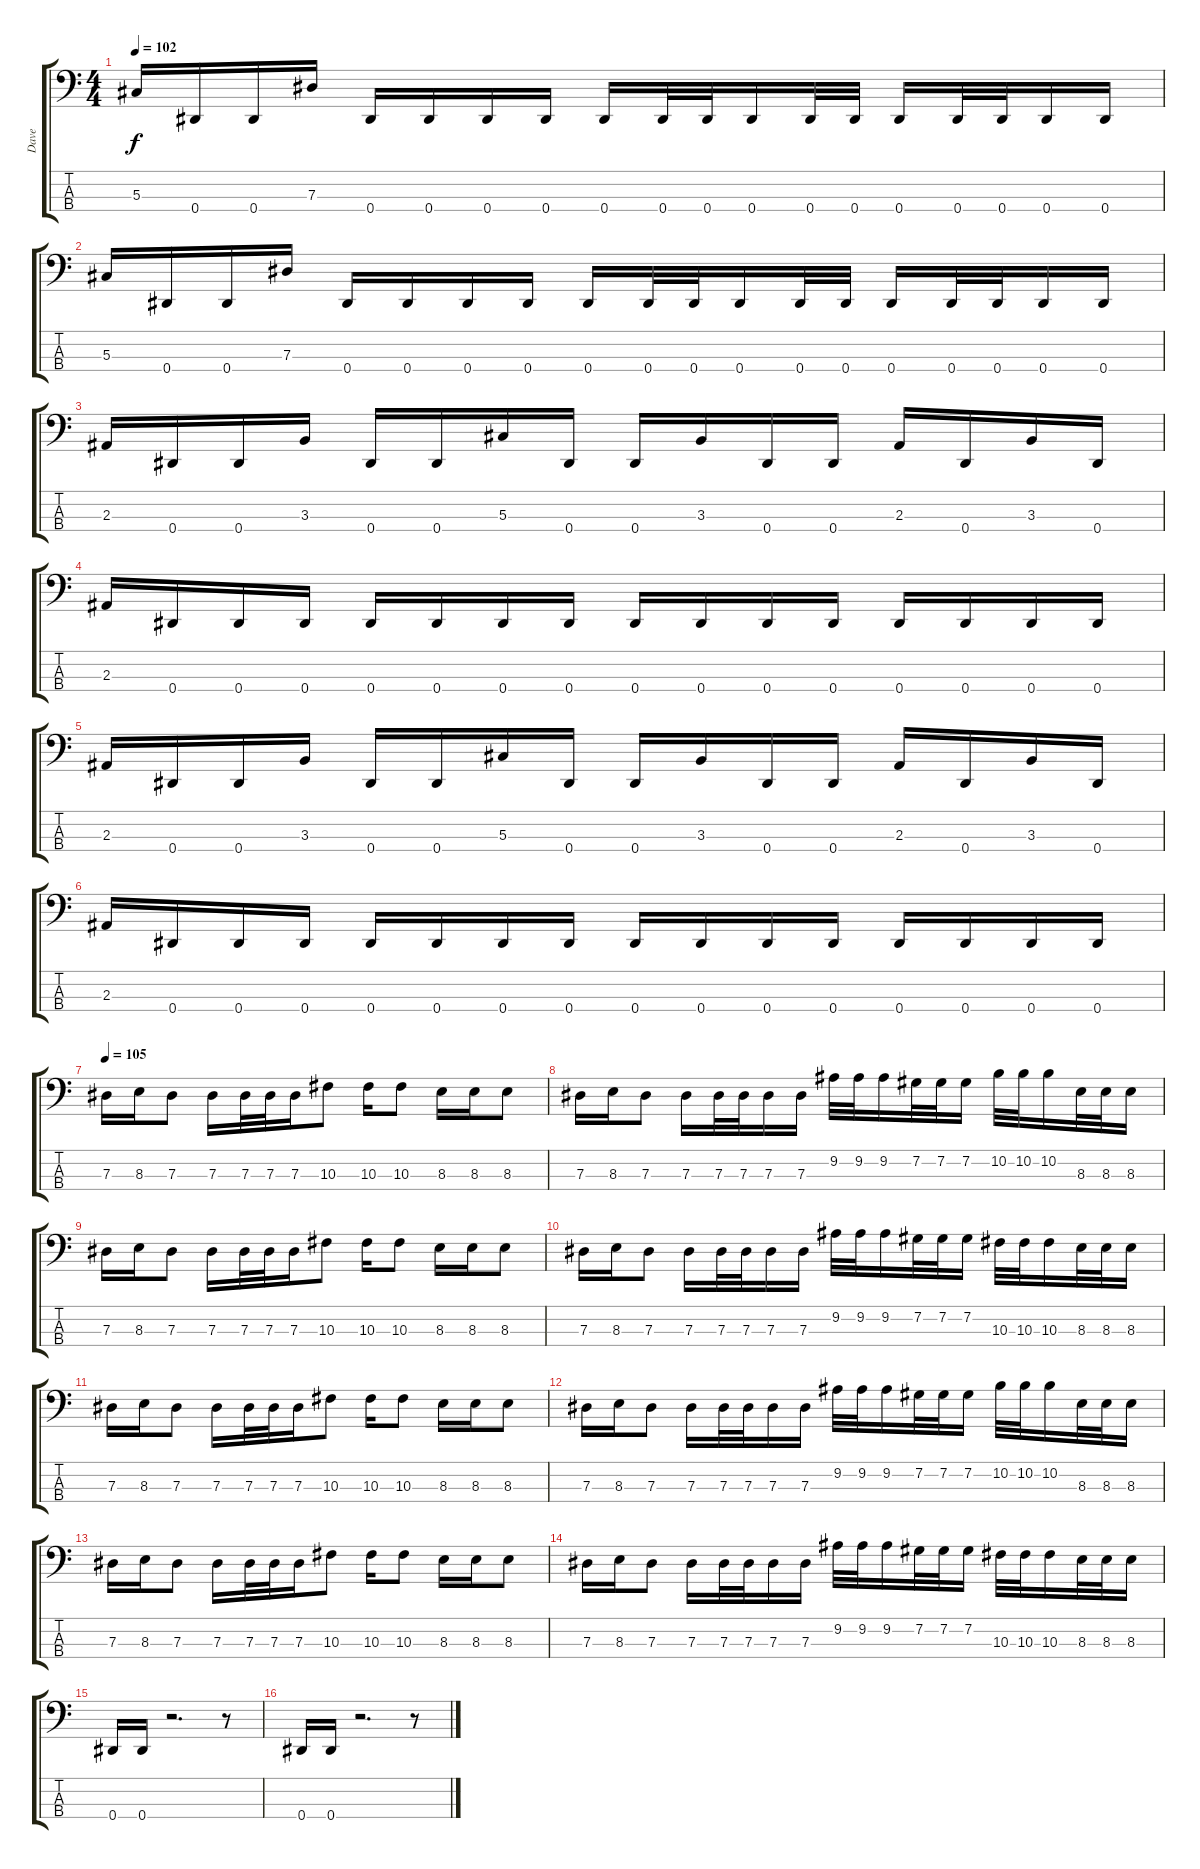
\track ("Dave" "Dave") {instrument electricbasspick}
\staff {score tabs}
\tuning (Gb2 Db2 Ab1 Eb1) {hide}
\ts (4 4)
\tempo 102
\clef f4
\ks c
5.3.16{dy f} 0.4.16 0.4.16 7.3.16 0.4.16 0.4.16 0.4.16 0.4.16 0.4.16 0.4.32 0.4.32 0.4.16 0.4.32 0.4.32 0.4.16 0.4.32 0.4.32 0.4.16 0.4.16 |
5.3.16 0.4.16 0.4.16 7.3.16 0.4.16 0.4.16 0.4.16 0.4.16 0.4.16 0.4.32 0.4.32 0.4.16 0.4.32 0.4.32 0.4.16 0.4.32 0.4.32 0.4.16 0.4.16 |
2.3.16 0.4.16 0.4.16 3.3.16 0.4.16 0.4.16 5.3.16 0.4.16 0.4.16 3.3.16 0.4.16 0.4.16 2.3.16 0.4.16 3.3.16 0.4.16 |
2.3.16 0.4.16 0.4.16 0.4.16 0.4.16 0.4.16 0.4.16 0.4.16 0.4.16 0.4.16 0.4.16 0.4.16 0.4.16 0.4.16 0.4.16 0.4.16 |
2.3.16 0.4.16 0.4.16 3.3.16 0.4.16 0.4.16 5.3.16 0.4.16 0.4.16 3.3.16 0.4.16 0.4.16 2.3.16 0.4.16 3.3.16 0.4.16 |
2.3.16 0.4.16 0.4.16 0.4.16 0.4.16 0.4.16 0.4.16 0.4.16 0.4.16 0.4.16 0.4.16 0.4.16 0.4.16 0.4.16 0.4.16 0.4.16 |
\tempo 105
7.3.16 8.3.16 7.3.8 7.3.16 7.3.32 7.3.32 7.3.16 10.3.8 10.3.16 10.3.8 8.3.16 8.3.16 8.3.8 |
7.3.16 8.3.16 7.3.8 7.3.16 7.3.32 7.3.32 7.3.16 7.3.16 9.2.32 9.2.32 9.2.16 7.2.32 7.2.32 7.2.16 10.2.32 10.2.32 10.2.16 8.3.32 8.3.32 8.3.16 |
7.3.16 8.3.16 7.3.8 7.3.16 7.3.32 7.3.32 7.3.16 10.3.8 10.3.16 10.3.8 8.3.16 8.3.16 8.3.8 |
7.3.16 8.3.16 7.3.8 7.3.16 7.3.32 7.3.32 7.3.16 7.3.16 9.2.32 9.2.32 9.2.16 7.2.32 7.2.32 7.2.16 10.3.32 10.3.32 10.3.16 8.3.32 8.3.32 8.3.16 |
7.3.16 8.3.16 7.3.8 7.3.16 7.3.32 7.3.32 7.3.16 10.3.8 10.3.16 10.3.8 8.3.16 8.3.16 8.3.8 |
7.3.16 8.3.16 7.3.8 7.3.16 7.3.32 7.3.32 7.3.16 7.3.16 9.2.32 9.2.32 9.2.16 7.2.32 7.2.32 7.2.16 10.2.32 10.2.32 10.2.16 8.3.32 8.3.32 8.3.16 |
7.3.16 8.3.16 7.3.8 7.3.16 7.3.32 7.3.32 7.3.16 10.3.8 10.3.16 10.3.8 8.3.16 8.3.16 8.3.8 |
7.3.16 8.3.16 7.3.8 7.3.16 7.3.32 7.3.32 7.3.16 7.3.16 9.2.32 9.2.32 9.2.16 7.2.32 7.2.32 7.2.16 10.3.32 10.3.32 10.3.16 8.3.32 8.3.32 8.3.16 |
0.4.16 0.4.16 r.2{d} r.8 |
0.4.16 0.4.16 r.2{d} r.8
